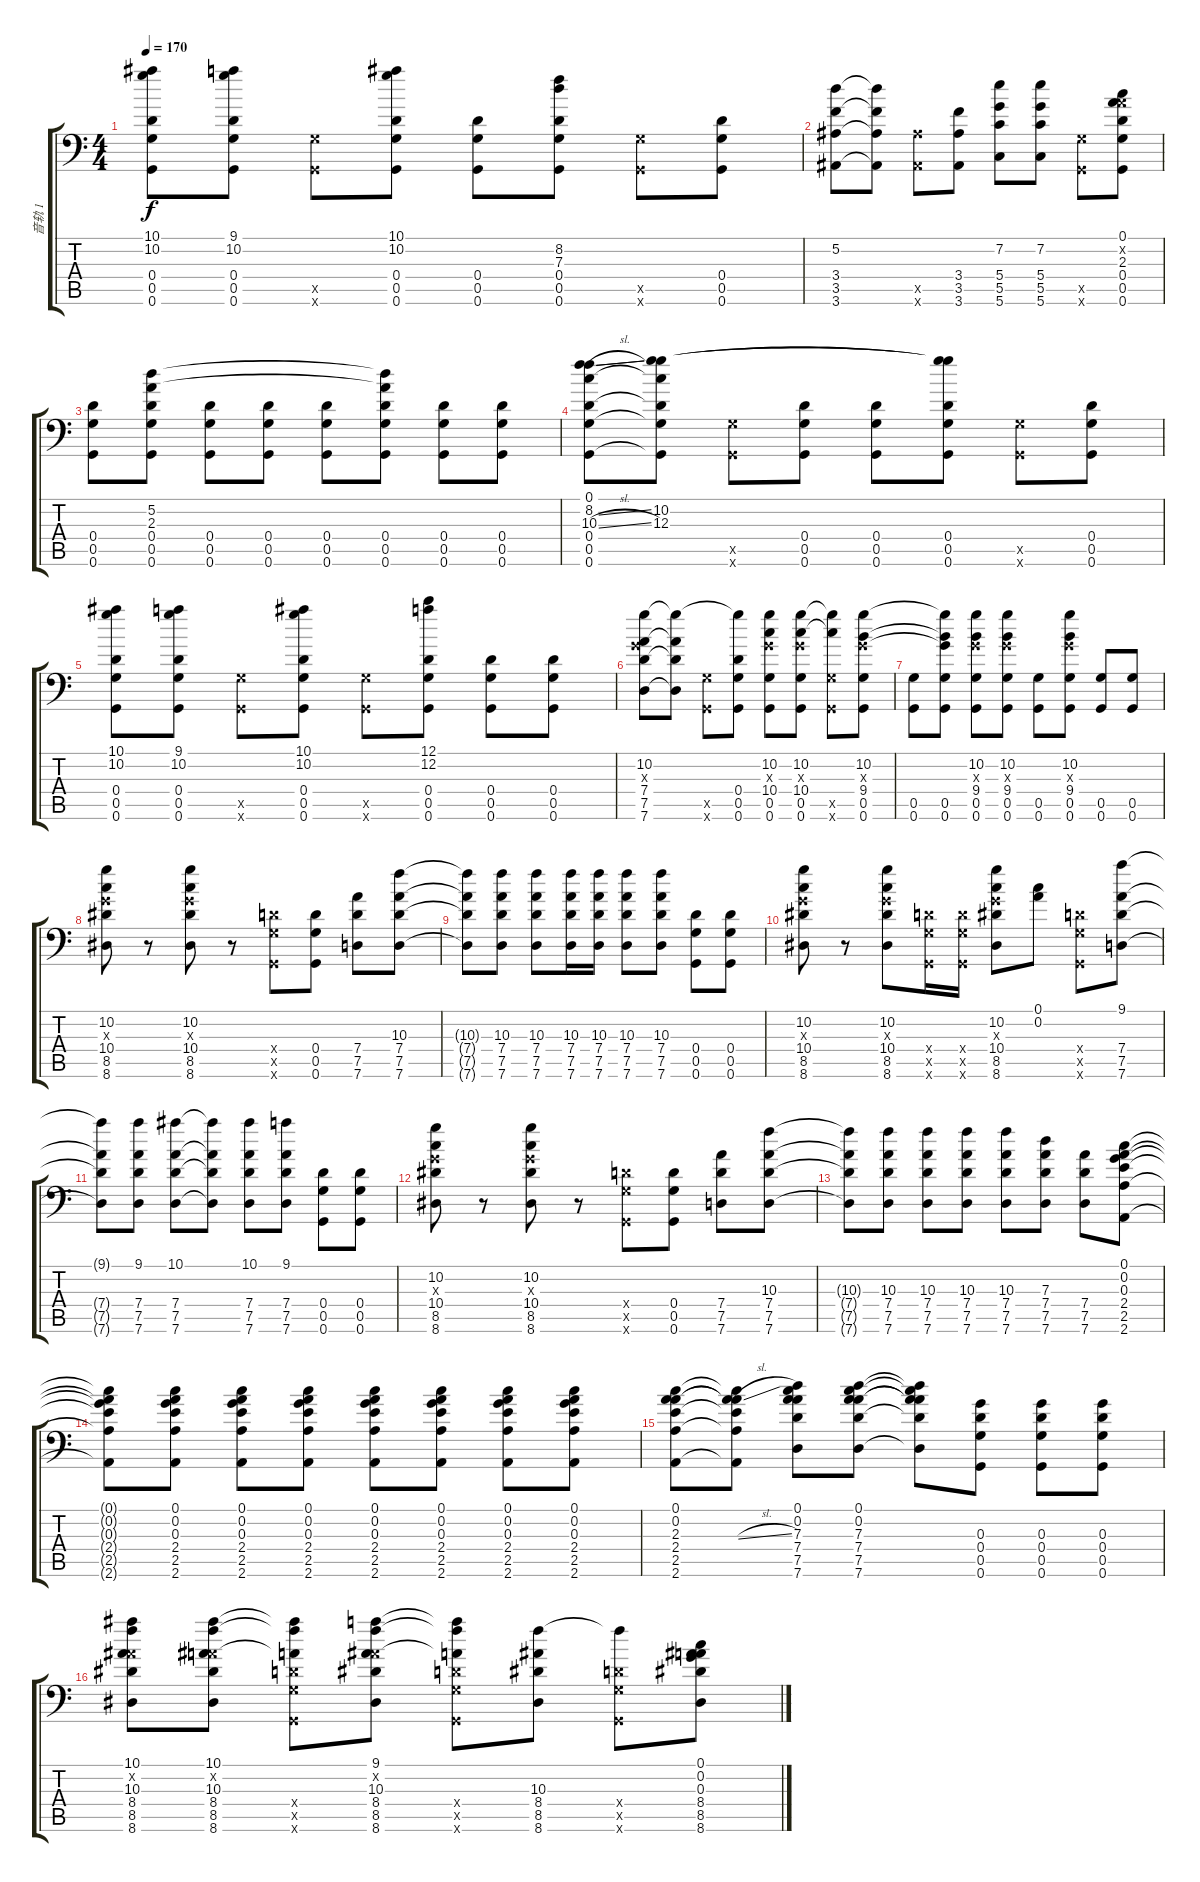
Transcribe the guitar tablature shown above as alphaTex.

\track ("音轨 1" "音轨 1") {instrument acousticguitarsteel}
\staff {score tabs}
\tuning (C4 A3 G3 D3 G2 G1) {hide}
\ts (4 4)
\tempo 170
\clef f4
\ks c
(10.1 10.2 0.4 0.5 0.6).8{dy f} (9.1 10.2 0.4 0.5 0.6).8 (0.5{x} 0.6{x}).8 (10.1 10.2 0.4 0.5 0.6).8 (0.4 0.5 0.6).8 (8.2 7.3 0.4 0.5 0.6).8 (0.5{x} 0.6{x}).8 (0.4 0.5 0.6).8 |
(5.2 3.4 3.5 3.6).8 (5.2{t} 3.4{t} 3.5{t} 3.6{t}).8 (3.5{x} 3.6{x}).8 (3.4 3.5 3.6).8 (7.2 5.4 5.5 5.6).8 (7.2 5.4 5.5 5.6).8 (0.5{x} 0.6{x}).8 (0.1 0.2{x} 2.3 0.4 0.5 0.6).8 |
(0.4 0.5 0.6).8 (5.2 2.3 0.4 0.5 0.6).8 (0.4 0.5 0.6).8 (0.4 0.5 0.6).8 (0.4 0.5 0.6).8 (5.2{t} 2.3{t} 0.4 0.5 0.6).8 (0.4 0.5 0.6).8 (0.4 0.5 0.6).8 |
(0.1 8.2{sl} 10.3{sl} 0.4 0.5 0.6).8 (0.1{t} 10.2 12.3 0.4{t} 0.5{t} 0.6{t}).8 (0.5{x} 0.6{x}).8 (0.4 0.5 0.6).8 (0.4 0.5 0.6).8 (10.2{t} 12.3{t} 0.4 0.5 0.6).8 (0.5{x} 0.6{x}).8 (0.4 0.5 0.6).8 |
(10.1 10.2 0.4 0.5 0.6).8 (9.1 10.2 0.4 0.5 0.6).8 (0.5{x} 0.6{x}).8 (10.1 10.2 0.4 0.5 0.6).8 (0.5{x} 0.6{x}).8 (12.1 12.2 0.4 0.5 0.6).8 (0.4 0.5 0.6).8 (0.4 0.5 0.6).8 |
(10.2 0.3{x} 7.4 7.5 7.6).8 (10.2{t} 7.4{t} 7.5{t} 7.6{t}).8 (0.5{x} 0.6{x}).8 (10.2{t} 0.4 0.5 0.6).8 (10.2 0.3{x} 10.4 0.5 0.6).8 (10.2 0.3{x} 10.4 0.5 0.6).8 (10.2{t} 10.4{t} 0.5{x} 0.6{x}).8 (10.2 0.3{x} 9.4 0.5 0.6).8 |
(0.5 0.6).8 (10.2{t} 0.3{t} 9.4{t} 0.5 0.6).8 (10.2 0.3{x} 9.4 0.5 0.6).8 (10.2 0.3{x} 9.4 0.5 0.6).8 (0.5 0.6).8 (10.2 0.3{x} 9.4 0.5 0.6).8 (0.5 0.6).8 (0.5 0.6).8 |
(10.2 0.3{x} 10.4 8.5 8.6).8 r.8 (10.2 0.3{x} 10.4 8.5 8.6).8 r.8 (0.4{x} 0.5{x} 0.6{x}).8 (0.4 0.5 0.6).8 (7.4 7.5 7.6).8 (10.3 7.4 7.5 7.6).8 |
(10.3{t} 7.4{t} 7.5{t} 7.6{t}).8 (10.3 7.4 7.5 7.6).8 (10.3 7.4 7.5 7.6).8 (10.3 7.4 7.5 7.6).16 (10.3 7.4 7.5 7.6).16 (10.3 7.4 7.5 7.6).8 (10.3 7.4 7.5 7.6).8 (0.4 0.5 0.6).8 (0.4 0.5 0.6).8 |
(10.2 0.3{x} 10.4 8.5 8.6).8 r.8 (10.2 0.3{x} 10.4 8.5 8.6).8 (0.4{x} 0.5{x} 0.6{x}).16 (0.4{x} 0.5{x} 0.6{x}).16 (10.2 0.3{x} 10.4 8.5 8.6).8 (0.1 0.2).8 (0.4{x} 0.5{x} 0.6{x}).8 (9.1 7.4 7.5 7.6).8 |
(9.1{t} 7.4{t} 7.5{t} 7.6{t}).8 (9.1 7.4 7.5 7.6).8 (10.1 7.4 7.5 7.6).8 (10.1{t} 7.4{t} 7.5{t} 7.6{t}).8 (10.1 7.4 7.5 7.6).8 (9.1 7.4 7.5 7.6).8 (0.4 0.5 0.6).8 (0.4 0.5 0.6).8 |
(10.2 0.3{x} 10.4 8.5 8.6).8 r.8 (10.2 0.3{x} 10.4 8.5 8.6).8 r.8 (0.4{x} 0.5{x} 0.6{x}).8 (0.4 0.5 0.6).8 (7.4 7.5 7.6).8 (10.3 7.4 7.5 7.6).8 |
(10.3{t} 7.4{t} 7.5{t} 7.6{t}).8 (10.3 7.4 7.5 7.6).8 (10.3 7.4 7.5 7.6).8 (10.3 7.4 7.5 7.6).8 (10.3 7.4 7.5 7.6).8 (7.3 7.4 7.5 7.6).8 (7.4 7.5 7.6).8 (0.1 0.2 0.3 2.4 2.5 2.6).8 |
(0.1{t} 0.2{t} 0.3{t} 2.4{t} 2.5{t} 2.6{t}).8 (0.1 0.2 0.3 2.4 2.5 2.6).8 (0.1 0.2 0.3 2.4 2.5 2.6).8 (0.1 0.2 0.3 2.4 2.5 2.6).8 (0.1 0.2 0.3 2.4 2.5 2.6).8 (0.1 0.2 0.3 2.4 2.5 2.6).8 (0.1 0.2 0.3 2.4 2.5 2.6).8 (0.1 0.2 0.3 2.4 2.5 2.6).8 |
(0.1 0.2 2.3 2.4 2.5 2.6).8 (0.1{t} 0.2{t} 2.3{sl t} 2.4{t} 2.5{t} 2.6{t}).8 (0.1 0.2 7.3 7.4 7.5 7.6).8 (0.1 0.2 7.3 7.4 7.5 7.6).8 (0.1{t} 0.2{t} 7.3{t} 7.4{t} 7.5{t} 7.6{t}).8 (0.3 0.4 0.5 0.6).8 (0.3 0.4 0.5 0.6).8 (0.3 0.4 0.5 0.6).8 |
(10.1 0.2{x} 10.3 8.4 8.5 8.6).8 (10.1 0.2{x} 10.3 8.4 8.5 8.6).8 (10.1{t} 0.2{t} 10.3{t} 0.4{x} 0.5{x} 0.6{x}).8 (9.1 0.2{x} 10.3 8.4 8.5 8.6).8 (9.1{t} 0.2{t} 10.3{t} 0.4{x} 0.5{x} 0.6{x}).8 (10.3 8.4 8.5 8.6).8 (10.3{t} 0.4{x} 0.5{x} 0.6{x}).8 (0.1 0.2 0.3 8.4 8.5 8.6).8
